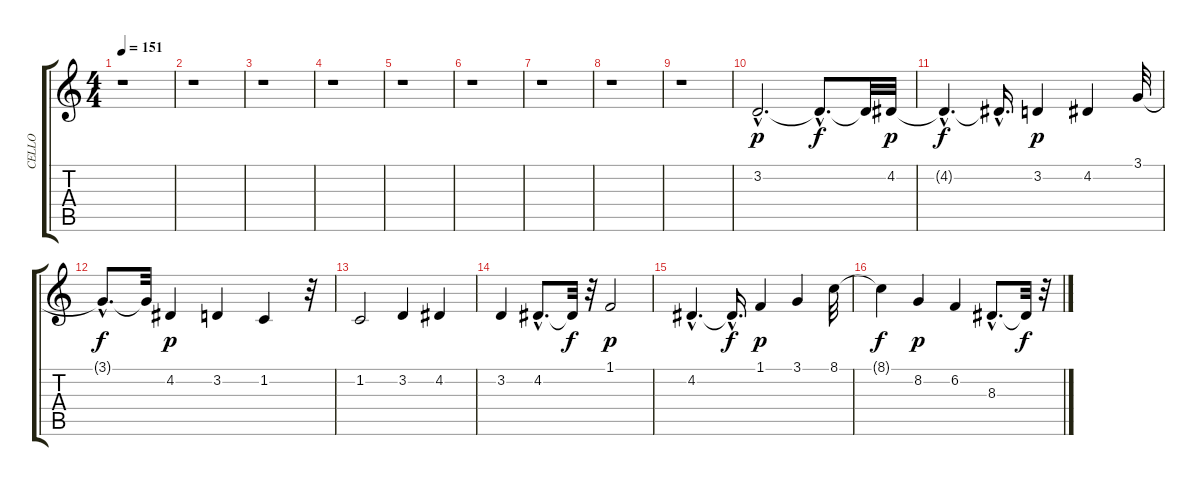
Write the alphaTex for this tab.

\track ("CELLO               " "CELLO     ") {instrument cello}
\staff {score tabs}
\tuning (E4 B3 G3 D3 A2 E2) {hide}
\ts (4 4)
\tempo 151
\clef g2
\ks c
r.1{dy p} |
r.1 |
r.1 |
r.1 |
r.1 |
r.1 |
r.1 |
r.1 |
r.1 |
3.2{hac}.2{d volume 3 balance 8 instrument cello} 3.2{hac t}.8{d dy f} 3.2{t}.32 4.2.32{dy p volume 7} |
4.2{hac t}.4{d dy f} 4.2{hac t}.16{d} 3.2.4{dy p volume 9} 4.2.4{volume 10} 3.1.32{volume 11} |
3.1{hac t}.8{d dy f} 3.1{t}.32 4.2.4{dy p volume 11} 3.2.4{volume 11} 1.2.4{volume 11} r.32 |
1.2.2{volume 12} 3.2.4 4.2.4 |
3.2.4 4.2{hac}.8{d} 4.2{t}.32{dy f} r.32 1.1.2{dy p} |
4.2{hac}.4{d} 4.2{hac t}.16{d dy f} 1.1.4{dy p} 3.1.4 8.1.32 |
8.1{t}.4{dy f} 8.2.4{dy p} 6.2.4 8.3{hac}.8{d} 8.3{t}.32{dy f} r.32
